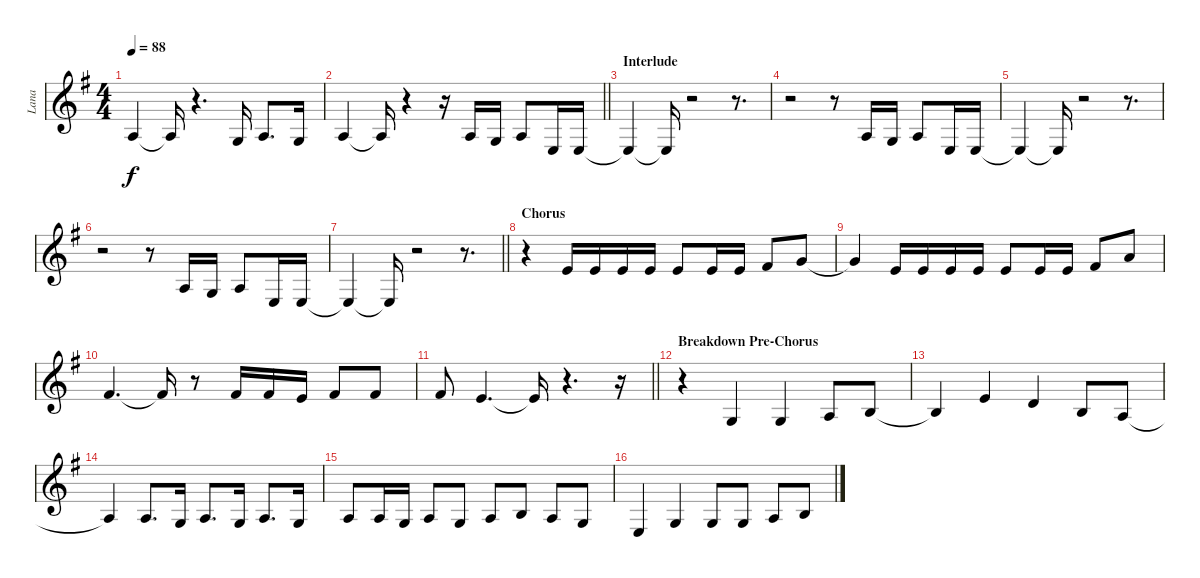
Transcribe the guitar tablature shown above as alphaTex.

\track ("Lana" "Lana") {instrument oboe}
\staff {score}
\tuning (E4 B3 G3 D3 A2 E2) {hide}
\ts (4 4)
\tempo 88
\clef g2
\ks eminor
2.3{t}.4{dy f} 2.3{t}.16 r.4{d} 0.3.16 2.3.8{d} 0.3.16 |
\barLineRight lightlight
2.3.4 2.3{t}.16 r.4 r.16 2.3.16 0.3.16 2.3.8 2.4.16 2.4.16 |
\section ("" "Interlude")
2.4{t}.4 2.4{t}.16 r.2 r.8{d} |
r.2 r.8 2.3.16 0.3.16 2.3.8 2.4.16 2.4.16 |
2.4{t}.4 2.4{t}.16 r.2 r.8{d} |
r.2 r.8 2.3.16 0.3.16 2.3.8 2.4.16 2.4.16 |
\barLineRight lightlight
2.4{t}.4 2.4{t}.16 r.2 r.8{d} |
\section ("" "Chorus")
r.4 0.1.16 0.1.16 0.1.16 0.1.16 0.1.8 0.1.16 0.1.16 2.1.8 3.1.8 |
3.1{t}.4 0.1.16 0.1.16 0.1.16 0.1.16 0.1.8 0.1.16 0.1.16 2.1.8 5.1.8 |
2.1.4{d} 2.1{t}.16 r.8 2.1.16 2.1.16 0.1.16 2.1.8 2.1.8 |
\barLineRight lightlight
2.1.8 0.1.4{d} 0.1{t}.16 r.4{d} r.16 |
\section ("" "Breakdown Pre-Chorus")
r.4 0.3.4 0.3.4 2.3.8 0.2.8 |
0.2{t}.4 0.1.4 3.2.4 0.2.8 2.3.8 |
2.3{t}.4 2.3.8{d} 0.3.16 2.3.8{d} 0.3.16 2.3.8{d} 0.3.16 |
2.3.8 2.3.16 0.3.16 2.3.8 0.3.8 2.3.8 0.2.8 2.3.8 0.3.8 |
2.4.4 0.3.4 0.3.8 0.3.8 2.3.8 0.2.8
